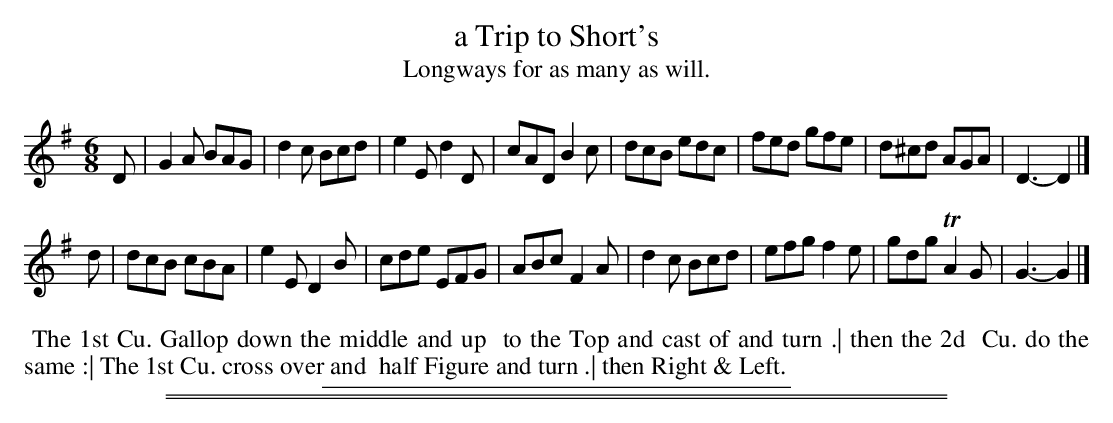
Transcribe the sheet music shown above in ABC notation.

X:1
T: a Trip to Short's
T: Longways for as many as will.
M: 6/8
L: 1/8
K: G
D |\
G2A BAG | d2c Bcd | e2E d2D | cAD B2c |\
dcB edc | fed gfe | d^cd AGA | D3- D2 |]
d |\
dcB cBA | e2E D2B | cde EFG | ABc F2A |\
d2c Bcd | efg f2e | gdg TA2G | G3- G2 |]
